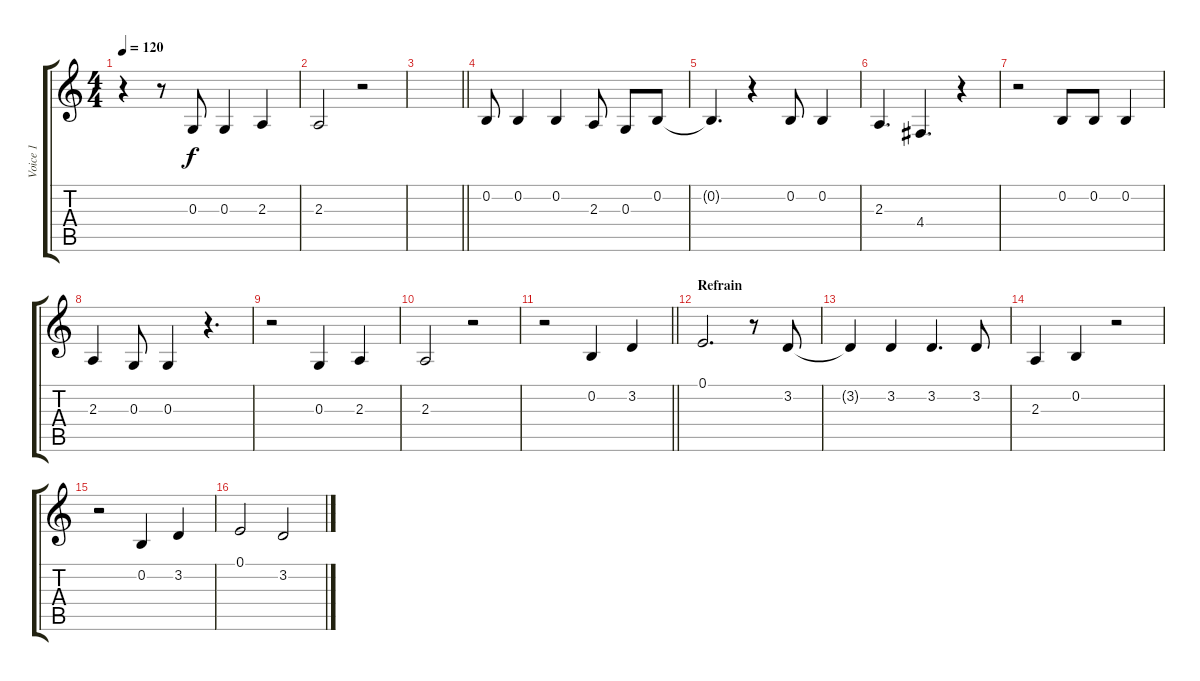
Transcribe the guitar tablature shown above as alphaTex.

\track ("Voice 1" "Voice 1") {instrument fx4atmosphere}
\staff {score tabs}
\tuning (E4 B3 G3 D3 A2 E2) {hide}
\ts (4 4)
\tempo 120
\clef g2
\ks c
r.4{dy f} r.8 0.3.8 0.3.4 2.3.4 |
2.3.2 r.2 |
\barLineRight lightlight
|
0.2.8 0.2.4 0.2.4 2.3.8 0.3.8 0.2.8 |
0.2{t}.4{d} r.4 0.2.8 0.2.4 |
2.3.4{d} 4.4.4{d} r.4 |
r.2 0.2.8 0.2.8 0.2.4 |
2.3.4 0.3.8 0.3.4 r.4{d} |
r.2 0.3.4 2.3.4 |
2.3.2 r.2 |
\barLineRight lightlight
r.2 0.2.4 3.2.4 |
\section ("" "Refrain")
0.1.2{d} r.8 3.2.8 |
3.2{t}.4 3.2.4 3.2.4{d} 3.2.8 |
2.3.4 0.2.4 r.2 |
r.2 0.2.4 3.2.4 |
0.1.2 3.2.2
